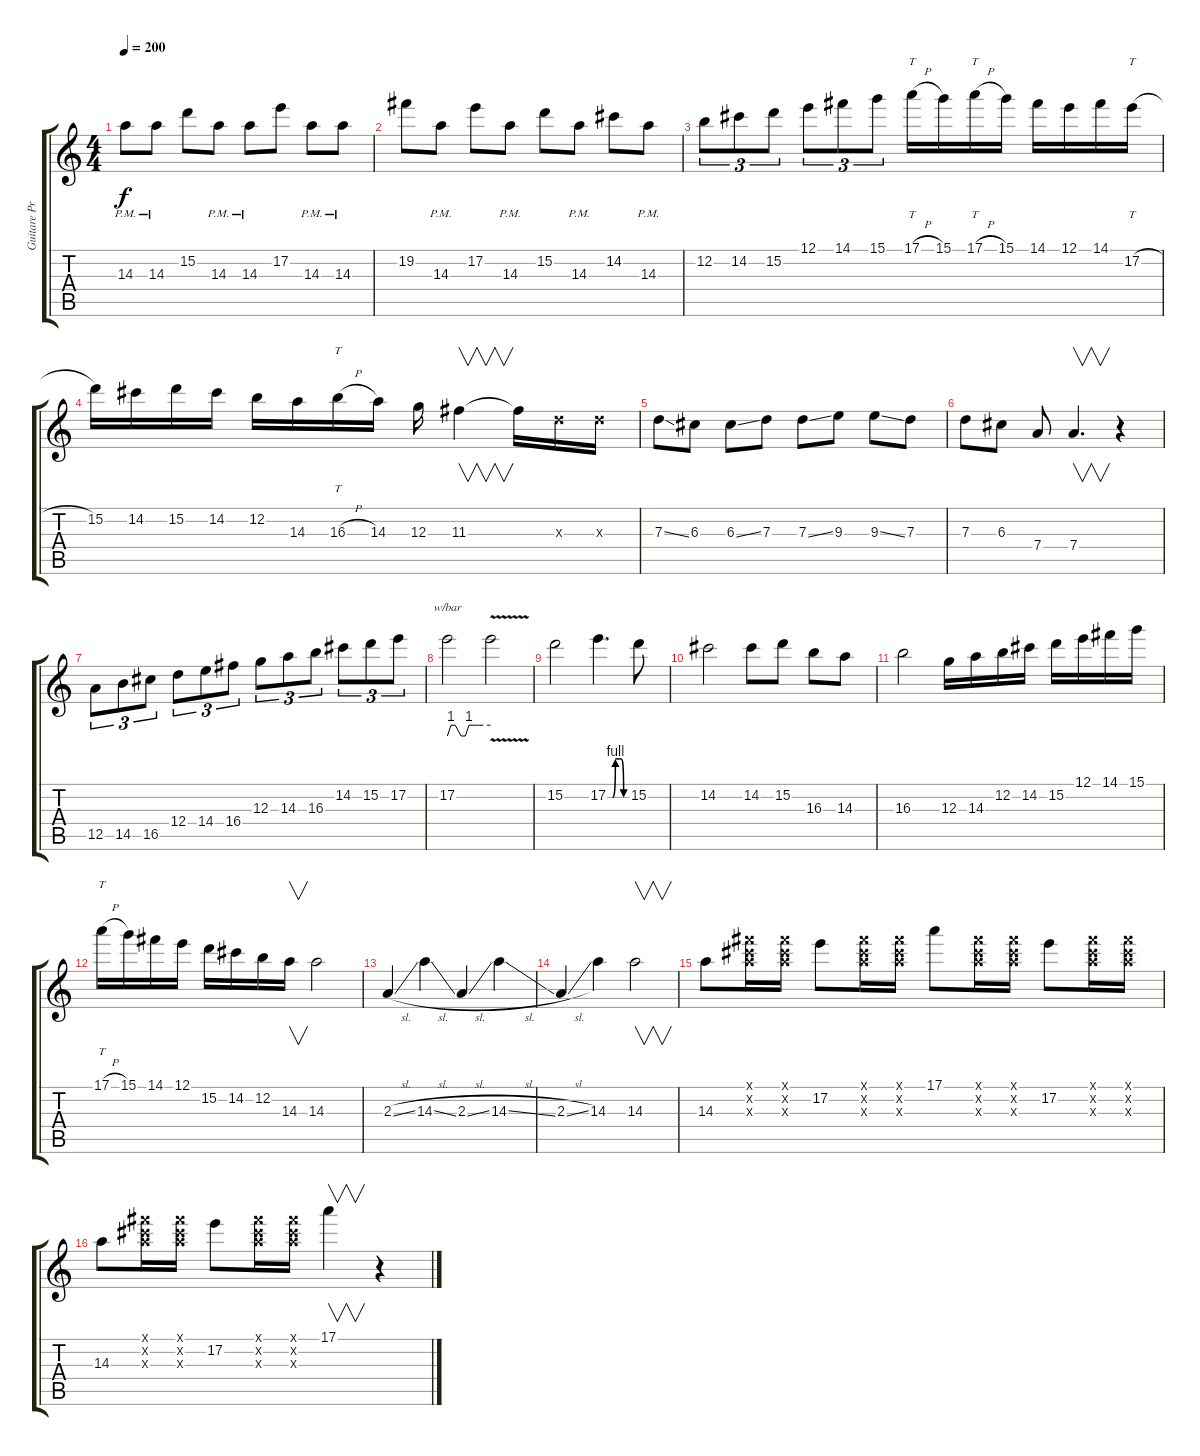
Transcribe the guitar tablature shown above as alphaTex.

\track ("Guitare Principale" "Guitare Pr") {instrument distortionguitar}
\staff {score tabs}
\tuning (E4 B3 G3 D3 A2 E2) {hide}
\ts (4 4)
\tempo 200
\clef g2
\ks c
14.3{pm}.8{dy f} 14.3{pm}.8 15.2.8 14.3{pm}.8 14.3{pm}.8 17.2.8 14.3{pm}.8 14.3{pm}.8 |
19.2.8 14.3{pm}.8 17.2.8 14.3{pm}.8 15.2.8 14.3{pm}.8 14.2.8 14.3{pm}.8 |
12.2.8{tu (3 2)} 14.2.8{tu (3 2)} 15.2.8{tu (3 2)} 12.1.8{tu (3 2)} 14.1.8{tu (3 2)} 15.1.8{tu (3 2)} 17.1{h}.16{tt} 15.1.16 17.1{h}.16{tt} 15.1.16 14.1.16 12.1.16 14.1.16 17.2{h}.16{tt} |
15.2.16 14.2.16 15.2.16 14.2.16 12.2.16 14.3.16 16.3{h}.16{tt} 14.3.16 12.3.16 11.3.4{v} 11.3{t}.16 7.3{x}.16 7.3{x}.16 |
7.3{ss}.8 6.3.8 6.3{ss}.8 7.3.8 7.3{ss}.8 9.3.8 9.3{ss}.8 7.3.8 |
7.3.8 6.3.8 7.4.8 7.4.4{v d} r.4 |
12.5.8{tu (3 2)} 14.5.8{tu (3 2)} 16.5.8{tu (3 2)} 12.4.8{tu (3 2)} 14.4.8{tu (3 2)} 16.4.8{tu (3 2)} 12.3.8{tu (3 2)} 14.3.8{tu (3 2)} 16.3.8{tu (3 2)} 14.2.8{tu (3 2)} 15.2.8{tu (3 2)} 17.2.8{tu (3 2)} |
17.2.2{tbe (custom default 0 0 5 4 11 4 19 0 25 0 30 4 38 4 42 4 45 4 60 4)} 17.2{v t}.2 |
15.2.2 17.2{be (custom 0 0 10 0 15 0 24 4 42 4 50 0 60 0)}.4{d} 15.2.8 |
14.2.2 14.2.8 15.2.8 16.3.8 14.3.8 |
16.3.2 12.3.16 14.3.16 12.2.16 14.2.16 15.2.16 12.1.16 14.1.16 15.1.16 |
17.1{h}.16{tt} 15.1.16 14.1.16 12.1.16 15.2.16 14.2.16 12.2.16 14.3.16{v} 14.3.2 |
2.3{sl}.4 14.3{sl}.4 2.3{sl}.4 14.3{sl}.4 |
2.3{sl}.4 14.3.4 14.3.2{v} |
14.3.8 (14.1{x} 14.2{x} 14.3{x}).16 (14.1{x} 14.2{x} 14.3{x}).16 17.2.8 (14.1{x} 14.2{x} 14.3{x}).16 (14.1{x} 14.2{x} 14.3{x}).16 17.1.8 (14.1{x} 14.2{x} 14.3{x}).16 (14.1{x} 14.2{x} 14.3{x}).16 17.2.8 (14.1{x} 14.2{x} 14.3{x}).16 (14.1{x} 14.2{x} 14.3{x}).16 |
14.3.8 (14.1{x} 14.2{x} 14.3{x}).16 (14.1{x} 14.2{x} 14.3{x}).16 17.2.8 (14.1{x} 14.2{x} 14.3{x}).16 (14.1{x} 14.2{x} 14.3{x}).16 17.1.4{v} r.4
